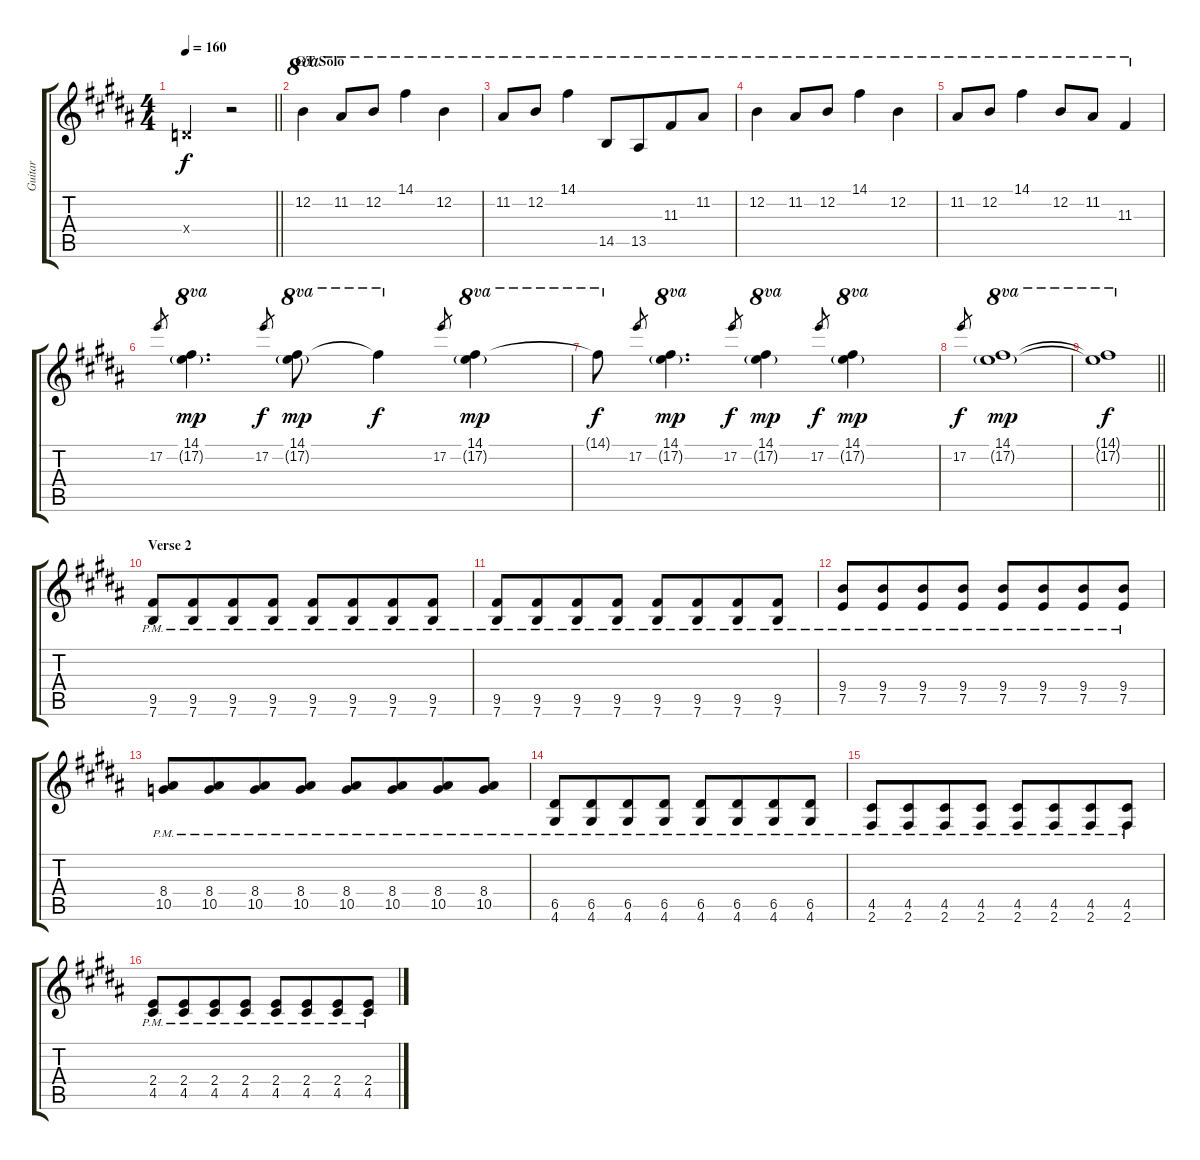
\track ("Guitar" "Guitar") {instrument distortionguitar}
\staff {score tabs}
\tuning (E4 B3 G3 D3 A2 E2) {hide}
\ts (4 4)
\tempo 160
\clef g2
\barLineRight lightlight
\ks b
0.4{x}.2{dy f} r.2 |
\section ("" "GT Solo")
12.2.4{ot 8va} 11.2.8{ot 8va} 12.2.8{ot 8va} 14.1.4{ot 8va} 12.2.4{ot 8va} |
11.2.8{ot 8va} 12.2.8{ot 8va} 14.1.4{ot 8va} 14.5.8{ot 8va beam Up} 13.5.8{ot 8va beam Up beam merge} 11.3.8{ot 8va beam Up} 11.2.8{ot 8va beam Up} |
12.2.4{ot 8va} 11.2.8{ot 8va} 12.2.8{ot 8va} 14.1.4{ot 8va} 12.2.4{ot 8va} |
11.2.8{ot 8va} 12.2.8{ot 8va} 14.1.4{ot 8va} 12.2.8{ot 8va} 11.2.8{ot 8va} 11.3.4{ot 8va} |
17.2.8{gr} (14.1 17.2{g}).4{d ot 8va dy mp} 17.2.8{gr dy f} (14.1 17.2{g}).8{ot 8va dy mp} 14.1{t}.4{ot 8va dy f} 17.2.8{gr} (14.1 17.2{g}).4{ot 8va dy mp} |
14.1{t}.8{ot 8va dy f} 17.2.8{gr} (14.1 17.2{g}).4{d ot 8va dy mp} 17.2.8{gr dy f} (14.1 17.2{g}).4{ot 8va dy mp} 17.2.8{gr dy f} (14.1 17.2{g}).4{ot 8va dy mp} |
17.2.8{gr dy f} (14.1 17.2{g}).1{ot 8va dy mp} |
\barLineRight lightlight
(14.1{t} 17.2{t}).1{ot 8va dy f} |
\section ("" "Verse 2")
(9.5{pm} 7.6{pm}).8 (9.5{pm} 7.6{pm}).8{beam merge} (9.5{pm} 7.6{pm}).8 (9.5{pm} 7.6{pm}).8 (9.5{pm} 7.6{pm}).8 (9.5{pm} 7.6{pm}).8{beam merge} (9.5{pm} 7.6{pm}).8 (9.5{pm} 7.6{pm}).8 |
(9.5{pm} 7.6{pm}).8 (9.5{pm} 7.6{pm}).8{beam merge} (9.5{pm} 7.6{pm}).8 (9.5{pm} 7.6{pm}).8 (9.5{pm} 7.6{pm}).8 (9.5{pm} 7.6{pm}).8{beam merge} (9.5{pm} 7.6{pm}).8 (9.5{pm} 7.6{pm}).8 |
(9.4{pm} 7.5{pm}).8 (9.4{pm} 7.5{pm}).8{beam merge} (9.4{pm} 7.5{pm}).8 (9.4{pm} 7.5{pm}).8 (9.4{pm} 7.5{pm}).8 (9.4{pm} 7.5{pm}).8{beam merge} (9.4{pm} 7.5{pm}).8 (9.4{pm} 7.5{pm}).8 |
(8.4{pm} 10.5{pm}).8 (8.4{pm} 10.5{pm}).8{beam merge} (8.4{pm} 10.5{pm}).8 (8.4{pm} 10.5{pm}).8{beam split} (8.4{pm} 10.5{pm}).8 (8.4{pm} 10.5{pm}).8{beam merge} (8.4{pm} 10.5{pm}).8 (8.4{pm} 10.5{pm}).8 |
(6.5{pm} 4.6{pm}).8 (6.5{pm} 4.6{pm}).8{beam merge} (6.5{pm} 4.6{pm}).8 (6.5{pm} 4.6{pm}).8 (6.5{pm} 4.6{pm}).8 (6.5{pm} 4.6{pm}).8{beam merge} (6.5{pm} 4.6{pm}).8 (6.5{pm} 4.6{pm}).8 |
(4.5{pm} 2.6{pm}).8 (4.5{pm} 2.6{pm}).8{beam merge} (4.5{pm} 2.6{pm}).8 (4.5{pm} 2.6{pm}).8 (4.5{pm} 2.6{pm}).8 (4.5{pm} 2.6{pm}).8{beam merge} (4.5{pm} 2.6{pm}).8 (4.5{pm} 2.6{pm}).8 |
(2.4{pm} 4.5{pm}).8 (2.4{pm} 4.5{pm}).8{beam merge} (2.4{pm} 4.5{pm}).8 (2.4{pm} 4.5{pm}).8 (2.4{pm} 4.5{pm}).8 (2.4{pm} 4.5{pm}).8{beam merge} (2.4{pm} 4.5{pm}).8 (2.4{pm} 4.5{pm}).8
